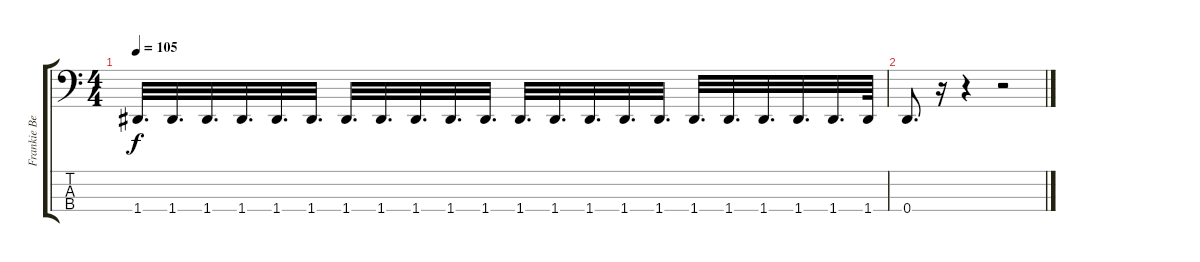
\track ("Frankie Bello" "Frankie Be") {instrument electricbassfinger}
\staff {score tabs}
\tuning (G2 D2 A1 D1) {hide}
\ts (4 4)
\tempo 105
\clef f4
\ks c
1.4.32{d dy f} 1.4.32{d} 1.4.32{d} 1.4.32{d} 1.4.32{d} 1.4.32{d} 1.4.32{d} 1.4.32{d} 1.4.32{d} 1.4.32{d} 1.4.32{d} 1.4.32{d} 1.4.32{d} 1.4.32{d} 1.4.32{d} 1.4.32{d} 1.4.32{d} 1.4.32{d} 1.4.32{d} 1.4.32{d} 1.4.32{d} 1.4.64 |
0.4.8{d} r.16 r.4 r.2
